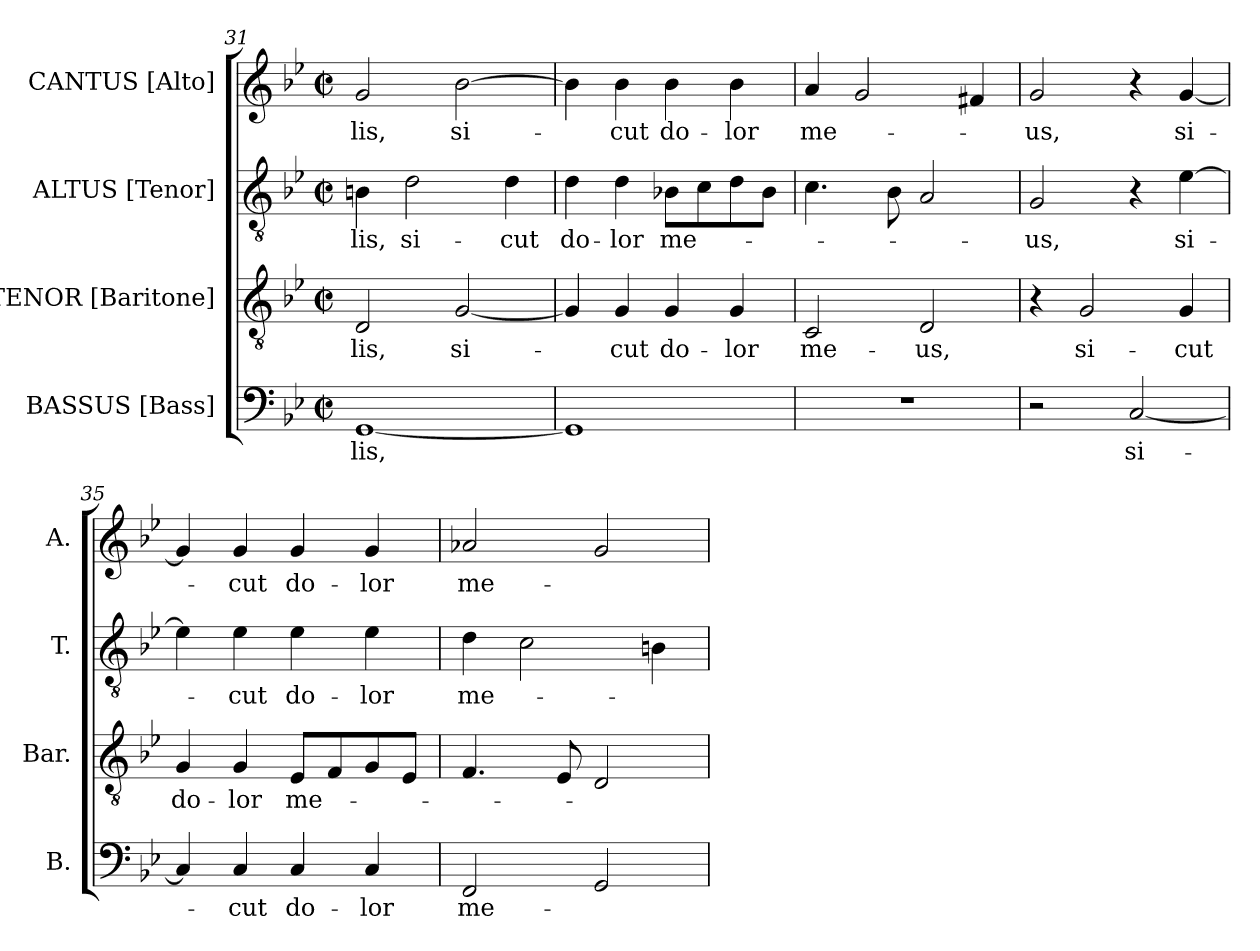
**kern	**text	**kern	**text	**kern	**text	**kern	**text
*part4	*part4	*part3	*part3	*part2	*part2	*part1	*part1
*staff4	*staff4	*staff3	*staff3	*staff2	*staff2	*staff1	*staff1
*I"BASSUS [Bass]	*	*I"TENOR [Baritone]	*	*I"ALTUS [Tenor]	*	*I"CANTUS [Alto]	*
*I'B.	*	*I'Bar.	*	*I'T.	*	*I'A.	*
*clefF4	*	*clefGv2	*	*clefGv2	*	*clefG2	*
*	*	*ITrd7c12	*	*ITrd7c12	*	*	*
*k[b-e-]	*	*k[b-e-]	*	*k[b-e-]	*	*k[b-e-]	*
*g:	*	*g:	*	*g:	*	*g:	*
*M2/2	*	*M2/2	*	*M2/2	*	*M2/2	*
*met(c|)	*	*met(c|)	*	*met(c|)	*	*met(c|)	*
=31	=31	=31	=31	=31	=31	=31	=31
!	!LO:LY:b:color=#000000	!	!	!	!	!	!
!	!	!	!LO:LY:b:color=#000000	!	!	!	!
!	!	!	!	!	!LO:LY:b:color=#000000	!	!
!	!	!	!	!	!	!	!LO:LY:b:color=#000000
[1GGi	-lis,	2DDi/	-lis,	4BBni\	-lis,	2gi/	-lis,
!	!	!	!	!	!LO:LY:b:color=#000000	!	!
.	.	.	.	2Di\	si-	.	.
!	!	!	!LO:LY:b:color=#000000	!	!	!	!
!	!	!	!	!	!	!	!LO:LY:b:color=#000000
.	.	[2GGi/	si-	.	.	[2b-i\	si-
!	!	!	!	!	!LO:LY:b:color=#000000	!	!
.	.	.	.	4Di\	-cut	.	.
!!LO:LB:g=z
=32	=32	=32	=32	=32	=32	=32	=32
!	!	!	!	!	!LO:LY:b:color=#000000	!	!
1GGi]	.	4GGi/]	.	4Di\	do-	4b-i\]	.
!	!	!	!LO:LY:b:color=#000000	!	!	!	!
!	!	!	!	!	!LO:LY:b:color=#000000	!	!
!	!	!	!	!	!	!	!LO:LY:b:color=#000000
.	.	4GGi/	-cut	4Di\	-lor	4b-i\	-cut
!	!	!	!LO:LY:b:color=#000000	!	!	!	!
!	!	!	!	!	!LO:LY:b:color=#000000	!	!
!	!	!	!	!	!	!	!LO:LY:b:color=#000000
.	.	4GGi/	do-	8BB-Xi\L	me-	4b-i\	do-
.	.	.	.	8Ci\	.	.	.
!	!	!	!LO:LY:b:color=#000000	!	!	!	!
!	!	!	!	!	!	!	!LO:LY:b:color=#000000
.	.	4GGi/	-lor	8Di\	.	4b-i\	-lor
.	.	.	.	8BB-i\J	.	.	.
=33	=33	=33	=33	=33	=33	=33	=33
!	!	!	!LO:LY:b:color=#000000	!	!	!	!
!	!	!	!	!	!	!	!LO:LY:b:color=#000000
1r	.	2CCi/	me-	4.Ci\	.	4ai/	me-
.	.	.	.	.	.	2gi/	.
.	.	.	.	8BB-i\	.	.	.
!	!	!	!LO:LY:b:color=#000000	!	!	!	!
.	.	2DDi/	-us,	2AAi/	.	.	.
.	.	.	.	.	.	4f#Xi/	.
=34	=34	=34	=34	=34	=34	=34	=34
!	!	!	!	!	!LO:LY:b:color=#000000	!	!
!	!	!	!	!	!	!	!LO:LY:b:color=#000000
2r	.	4r	.	2GGi/	-us,	2gi/	-us,
!	!	!	!LO:LY:b:color=#000000	!	!	!	!
.	.	2GGi/	si-	.	.	.	.
!	!LO:LY:b:color=#000000	!	!	!	!	!	!
[2Ci/	si-	.	.	4r	.	4r	.
!	!	!	!LO:LY:b:color=#000000	!	!	!	!
!	!	!	!	!	!LO:LY:b:color=#000000	!	!
!	!	!	!	!	!	!	!LO:LY:b:color=#000000
.	.	4GGi/	-cut	[4E-i\	si-	[4gi/	si-
=35	=35	=35	=35	=35	=35	=35	=35
!	!	!	!LO:LY:b:color=#000000	!	!	!	!
4Ci/]	.	4GGi/	do-	4E-i\]	.	4gi/]	.
!	!LO:LY:b:color=#000000	!	!	!	!	!	!
!	!	!	!LO:LY:b:color=#000000	!	!	!	!
!	!	!	!	!	!LO:LY:b:color=#000000	!	!
!	!	!	!	!	!	!	!LO:LY:b:color=#000000
4Ci/	-cut	4GGi/	-lor	4E-i\	-cut	4gi/	-cut
!	!LO:LY:b:color=#000000	!	!	!	!	!	!
!	!	!	!LO:LY:b:color=#000000	!	!	!	!
!	!	!	!	!	!LO:LY:b:color=#000000	!	!
!	!	!	!	!	!	!	!LO:LY:b:color=#000000
4Ci/	do-	8EE-i/L	me-	4E-i\	do-	4gi/	do-
.	.	8FFi/	.	.	.	.	.
!	!LO:LY:b:color=#000000	!	!	!	!	!	!
!	!	!	!	!	!LO:LY:b:color=#000000	!	!
!	!	!	!	!	!	!	!LO:LY:b:color=#000000
4Ci/	-lor	8GGi/	.	4E-i\	-lor	4gi/	-lor
.	.	8EE-i/J	.	.	.	.	.
=36	=36	=36	=36	=36	=36	=36	=36
!	!LO:LY:b:color=#000000	!	!	!	!	!	!
!	!	!	!	!	!LO:LY:b:color=#000000	!	!
!	!	!	!	!	!	!	!LO:LY:b:color=#000000
2FFi/	me-	4.FFi/	.	4Di\	me-	2a-Xi/	me-
.	.	.	.	2Ci\	.	.	.
.	.	8EE-i/	.	.	.	.	.
2GGi/	.	2DDi/	.	.	.	2gi/	.
.	.	.	.	4BBni\	.	.	.
=	=	=	=	=	=	=	=
*-	*-	*-	*-	*-	*-	*-	*-
